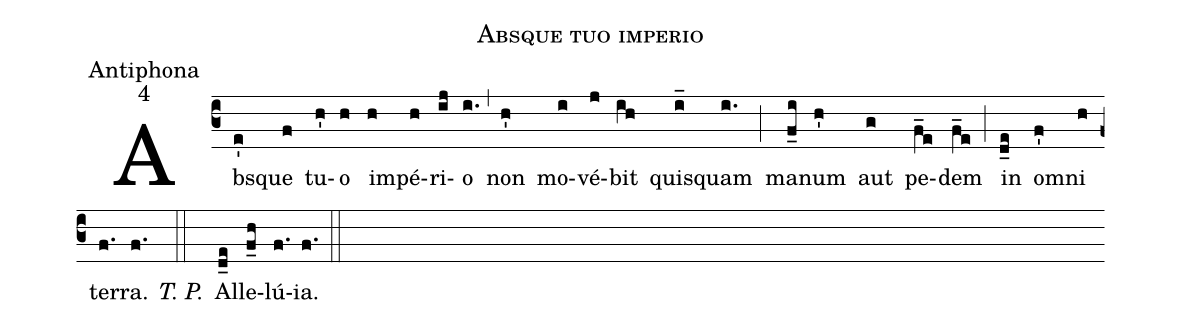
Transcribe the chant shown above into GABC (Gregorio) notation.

name:Absque tuo imperio;
office-part:Antiphona;
mode:4;
%%
(c3) Ab(e')sque(f) tu(h')o(h) im(h)pé(h)ri(ij)o(i.) (,) non(h') mo(i)vé(j)bit(ih) quis(i_)quam(i.) (;) ma(f_i)num(h') aut(g) pe(f_e)dem(f_e) (;) in(d_e) o(f')mni(h) ter(f.)ra.(f.) <i>T. P.</i>(::) Al(d_e)le(f_h)lú(f.)ia.(f.) (::) %E(i) u(h) o(i) u(j) a(h) e.(fg..) (::)
